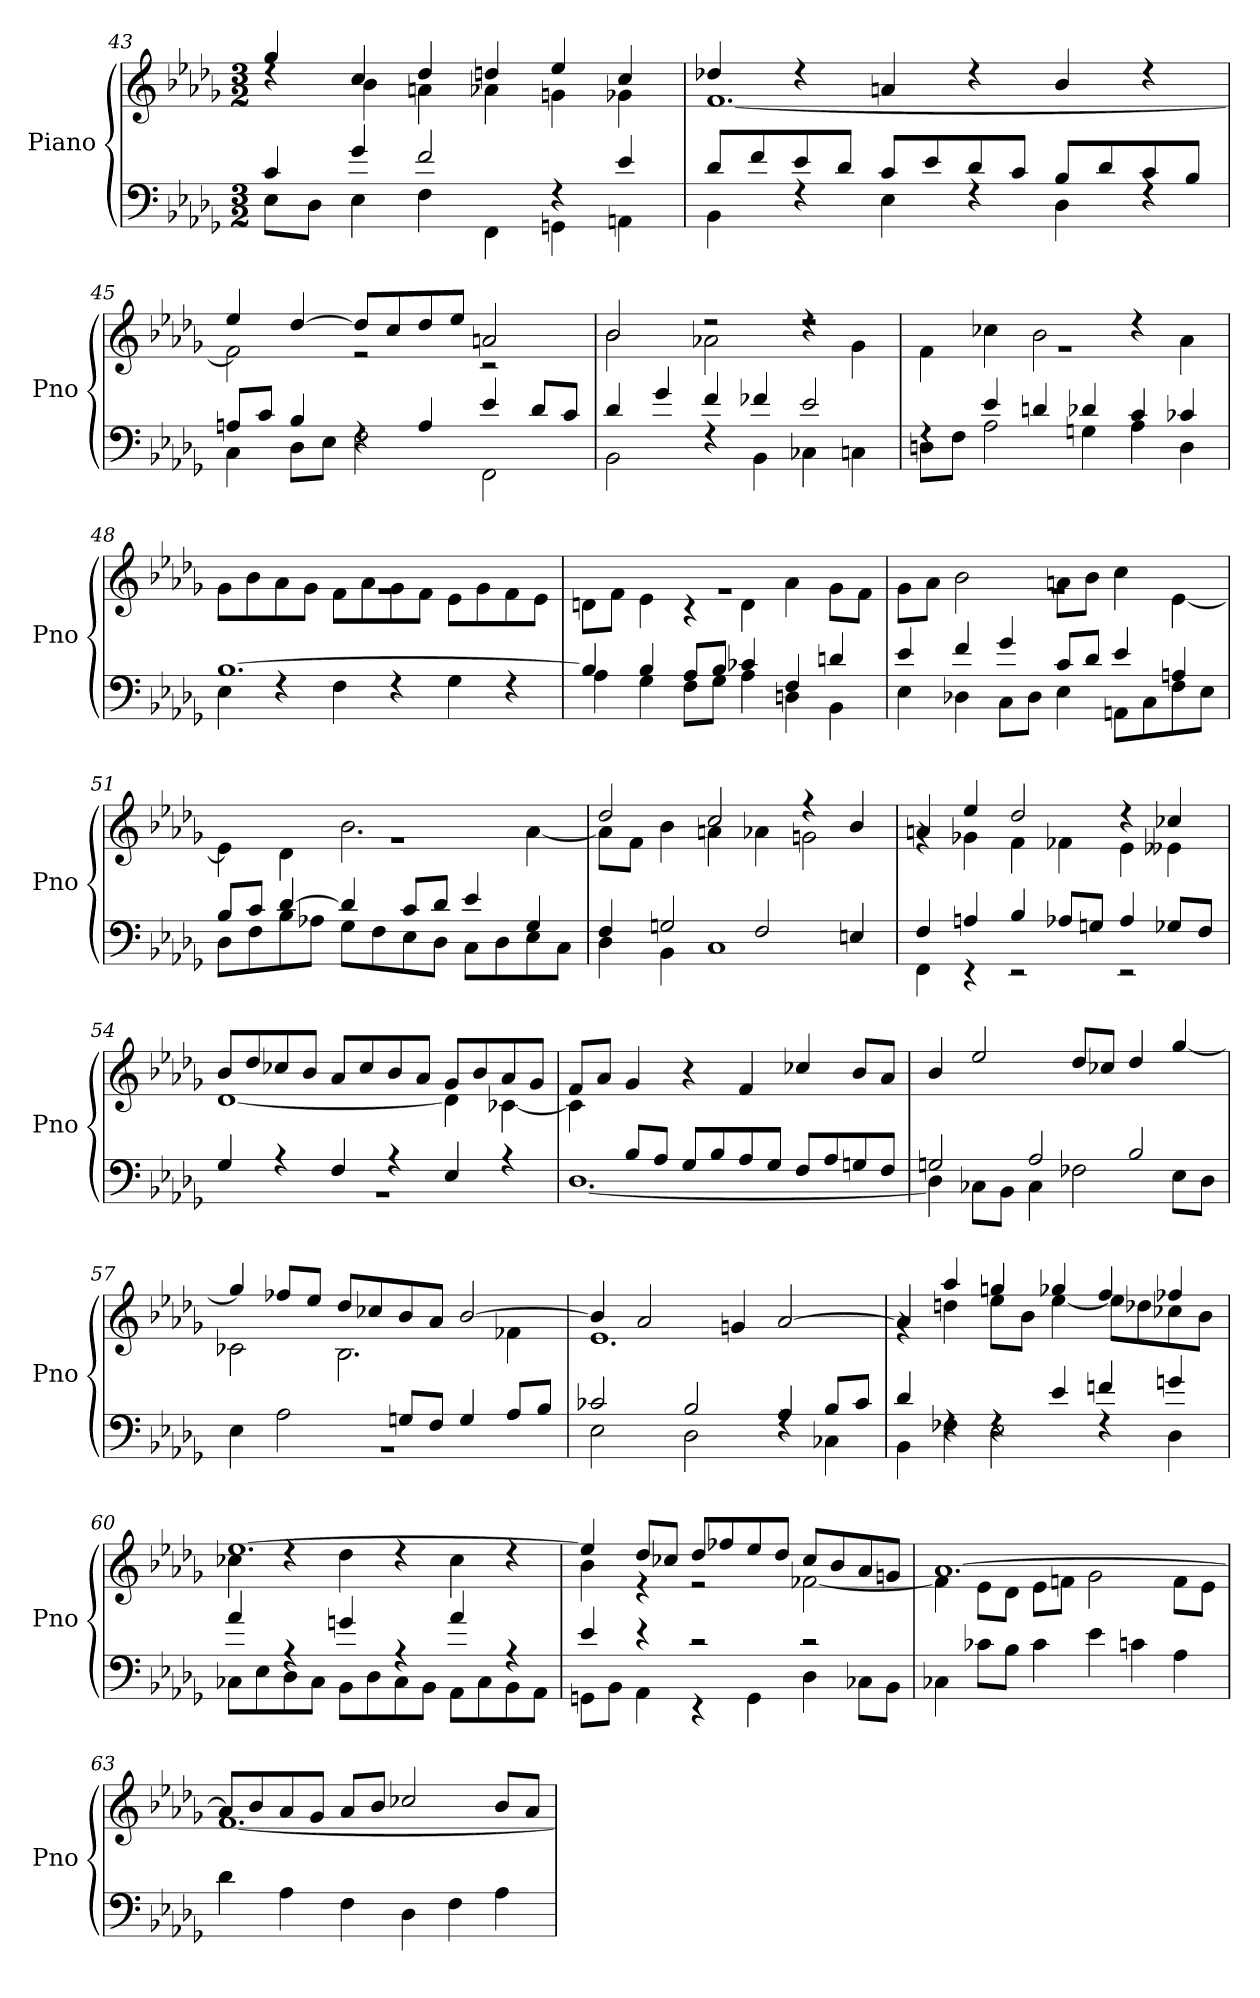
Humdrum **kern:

**kern	**kern
*part1	*part1
*staff2	*staff1
*I"Piano	*
*I'Pno	*
!!LO:LB:g=z
*clefF4	*clefG2
*k[b-e-a-d-g-]	*k[b-e-a-d-g-]
*M3/2	*M3/2
=43	=43
*^	*^
4c/	8E-\L	4gg-/	4rdd
.	8D-\J	.	.
4g-/	4E-\	4cc/	4b-\
2f/	4F\	4dd-/	4an\
.	4FF\	4ddn/	4a-X\
4rF	4GGn\	4ee-/	4gn\
4e-/	4AAn\	4cc/	4g-X\
!!LO:PB:g=z	!!
=44	=44	=44	=44
8d-/L	4BB-\	4dd-X/	[1.f
8f/	.	.	.
8e-/	4rF	4r	.
8d-/J	.	.	.
8c/L	4E-\	4an/	.
8e-/	.	.	.
8d-/	4rF	4r	.
8c/J	.	.	.
8B-/L	4D-\	4b-/	.
8d-/	.	.	.
8c/	4rF	4r	.
8B-/J	.	.	.
=45	=45	=45	=45
8An/L	4C\	4ee-/	2f\]
8c/J	.	.	.
4B-/	8D-\L	[4dd-/	.
.	8E-\J	.	.
4rF	2F\	8dd-/L]	2r
.	.	8cc/	.
4A/	.	8dd-/	.
.	.	8ee-/J	.
4e-/	2FF\	2an/	2r
8d-/L	.	.	.
8c/J	.	.	.
=46	=46	=46	=46
4d-/	2BB-\	2b-/	2b-\
4g-/	.	.	.
4f/	4rF	2r	2a-X\
4f-X/	4BB-\	.	.
2e-/	4C-X\	2r	4rdd
.	4Cn\	.	4g-\
!!LO:LB:g=z	!!
=47	=47	=47	=47
4rF	8Dn\L	1.rg	4f\
.	8F\J	.	.
4e-/	2A-\	.	4cc-X\
4dn/	.	.	2b-\
4d-X/	4Gn\	.	.
4c/	4A-\	.	4rdd
4c-X/	4D\	.	4a-\
!!LO:LB:g=z	!!
=48	=48	=48	=48
[1.B-	4E-\	1.rg	8g-\L
.	.	.	8b-\
.	4rF	.	8a-\
.	.	.	8g-\J
.	4F\	.	8f\L
.	.	.	8a-\
.	4rF	.	8g-\
.	.	.	8f\J
.	4G-\	.	8e-\L
.	.	.	8g-\
.	4rF	.	8f\
.	.	.	8e-\J
=49	=49	=49	=49
4B-/]	4A-\	1.rg	8dn\L
.	.	.	8f\J
4B-/	4G-\	.	4e-\
8A-/L	8F\L	.	4r
8B-/J	8G-\J	.	.
4c-X/	4A-\	.	4d\
4F/	4Dn\	.	4a-\
4dn/	4BB-\	.	8g-\L
.	.	.	8f\J
=50	=50	=50	=50
4e-/	4E-\	1.rg	8g-\L
.	.	.	8a-\J
4f/	4D-X\	.	2b-\
4g-/	8C\L	.	.
.	8D-\J	.	.
8c/L	4E-\	.	8an\L
8d-/J	.	.	8b-\J
4e-/	8AAn\L	.	4cc\
.	8C\	.	.
4An/	8F\	.	[4e-\
.	8E-\J	.	.
!!LO:LB:g=z	!!
=51	=51	=51	=51
8B-/L	8D-\L	1.rg	4e-\]
8c/J	8F\	.	.
[4d-/	8B-\	.	4d-\
.	8A-X\J	.	.
4d-/]	8G-\L	.	2.b-\
.	8F\	.	.
8c/L	8E-\	.	.
8d-/J	8D-\J	.	.
4e-/	8C\L	.	.
.	8D-\	.	.
4G-/	8E-\	.	[4a-\
.	8C\J	.	.
!!LO:LB:g=z	!!
=52	=52	=52	=52
4F/	4D-\	2dd-/	8a-\L]
.	.	.	8f\J
2Gn/	4BB-\	.	4b-\
.	1C	2cc/	4an\
2F/	.	.	4a-X\
.	.	4r	2gn\
4En/	.	4b-/	.
=53	=53	=53	=53
4F/	4FF\	4an/	4rg
4An/	4r	4ee-/	4g-X\
4B-/	2r	2dd-/	4f\
8A-X/L	.	.	4f-X\
8Gn/J	.	.	.
4A-/	2r	4r	4e-\
8G-X/L	.	4cc-X/	4e--X\
8F/J	.	.	.
=54	=54	=54	=54
4G-/	1.r	8b-/L	[1d-
.	.	8dd-/	.
4r	.	8cc-X/	.
.	.	8b-/J	.
4F/	.	8a-/L	.
.	.	8cc-/	.
4r	.	8b-/	.
.	.	8a-/J	.
4E-/	.	8g-/L	4d-\]
.	.	8b-/	.
4r	.	8a-/	[4c-X\
.	.	8g-/J	.
!!LO:LB:g=z	!!
=55	=55	=55	=55
4ryy	[1.D-	8f/L	4c-\]
.	.	8a-/J	.
8B-/L	.	4g-/	1ryy
8A-/J	.	.	.
8G-/L	.	4r	.
8B-/	.	.	.
8A-/	.	4f/	.
8G-/J	.	.	.
8F/L	.	4cc-X/	.
8A-/	.	.	.
8Gn/	.	8b-/L	4ryy
8F/J	.	8a-/J	.
*	*	*v	*v
!!LO:PB:g=z
=56	=56	=56
2Gn/	4D-\]	4b-/
.	8C-X\L	2ee-/
.	8BB-\J	.
2A-/	4C-\	.
.	2F-X\	8dd-/L
.	.	8cc-X/J
2B-/	.	4dd-/
.	8E-\L	[4gg-/
.	8D-\J	.
=57	=57	=57
*	*	*^
4E-\	1.r	4gg-/]	2c-X\
2A-\	.	8ff-X/L	.
.	.	8ee-/J	.
.	.	8dd-/L	2.B-\
.	.	8cc-X/	.
8Gn/L	.	8b-/	.
8F/J	.	8a-/J	.
4G/	.	[2b-/	.
8A-/L	.	.	4f-X\
8B-/J	.	.	.
=58	=58	=58	=58
2c-X/	2E-\	4b-/]	1.e-
.	.	2a-/	.
2B-/	2D-\	.	.
.	.	4gn/	.
4A-/	4rF	[2a-/	.
8B-/L	4C-X\	.	.
8c-/J	.	.	.
!!LO:LB:g=z	!!
=59	=59	=59	=59
4d-/	4BB-\	4a-/]	4rg
4rF	4F-X\	4aa-/	4ddn\
4rF	2E-\	4ggn/	8ee-\L
.	.	.	8b-\J
4e-/	.	4gg-X/	[4ee-\
4fn/	4rF	4ff/	8ee-\L]
.	.	.	8dd-X\
4gn/	4D-\	4ff-X/	8cc-X\
.	.	.	8b-\J
!!LO:LB:g=z	!!
=60	=60	=60	=60
4a-/	8C-X\L	[1.ee-	4cc-X\
.	8E-\	.	.
4rA	8D-\	.	4rdd
.	8C-\J	.	.
4gn/	8BB-\L	.	4dd-\
.	8D-\	.	.
4rA	8C-\	.	4rdd
.	8BB-\J	.	.
4a-/	8AA-\L	.	4cc-\
.	8C-\	.	.
4rA	8BB-\	.	4rdd
.	8AA-\J	.	.
=61	=61	=61	=61
4e-/	8GGn\L	4ee-/]	4b-\
.	8BB-\J	.	.
4r	4AA-\	8dd-/L	4r
.	.	8cc-X/J	.
2r	4r	8dd-/L	2r
.	.	8ff-X/	.
.	4GG\	8ee-/	.
.	.	8dd-/J	.
2r	4D-\	8cc-/L	[2f-X\
.	.	8b-/	.
.	8C-X\L	8a-/	.
.	8BB-\J	8gn/J	.
*v	*v	*	*
=62	=62	=62
4C-X\	[1.a-	4f-\]
8c-X\L	.	8e-\L
8B-\J	.	8d-\J
4c-\	.	8e-\L
.	.	8fn\J
4e-\	.	2g-\
4cn\	.	.
4A-\	.	8f\L
.	.	8e-\J
!!LO:LB:g=z	!!
=63	=63	=63
4d-\	8a-/L]	[1.f
.	8b-/	.
4A-\	8a-/	.
.	8g-/J	.
4F\	8a-/L	.
.	8b-/J	.
4D-\	2cc-X/	.
4F\	.	.
4A-\	8b-/L	.
.	8a-/J	.
*	*v	*v
=	=
*-	*-
